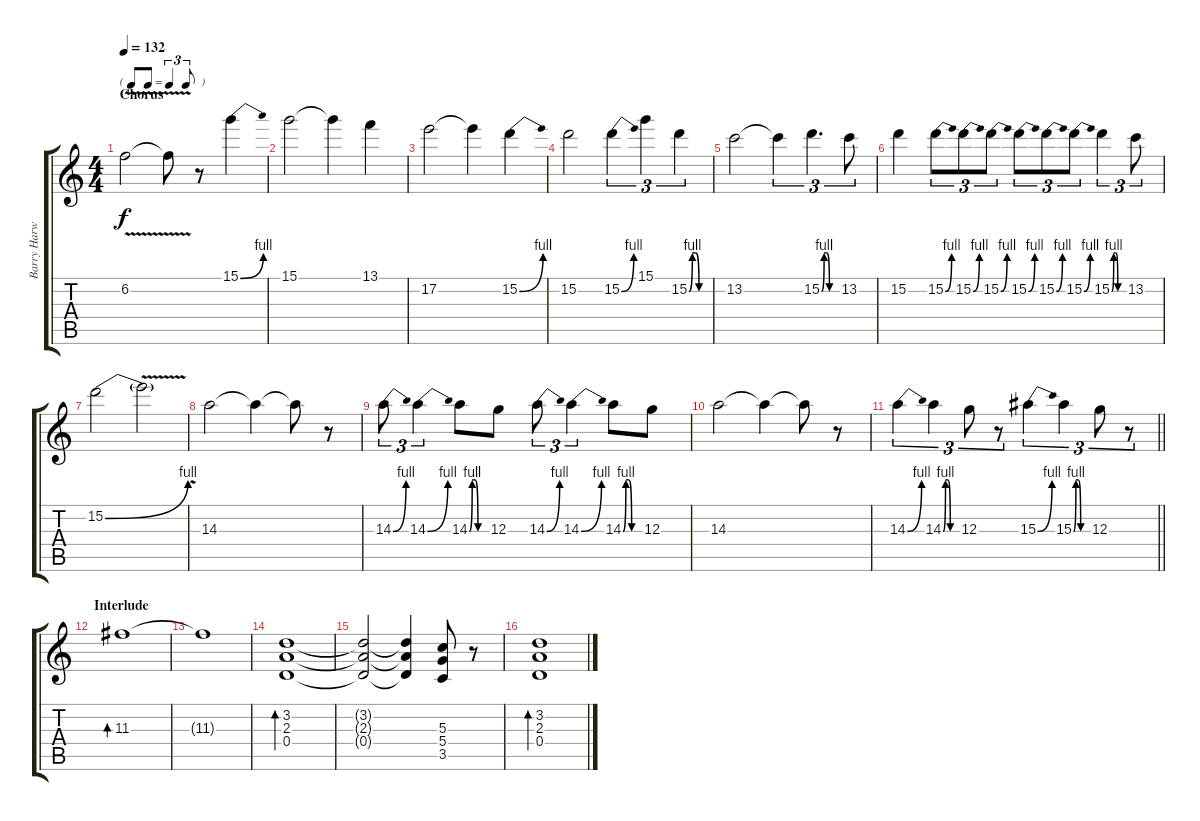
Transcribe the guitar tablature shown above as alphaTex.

\track ("Barry Harwood (Fills I)" "Barry Harw") {instrument overdrivenguitar}
\staff {score tabs}
\tuning (E4 B3 G3 D3 A2 E2) {hide}
\ts (4 4)
\tf triplet8th
\section ("" "Chorus")
\tempo 132
\clef g2
\ks c
6.2{v}.2{dy f} 6.2{t}.8 r.8 15.1{be (bend 0 0 60 4)}.4 |
15.1.2 15.1{t}.4 13.1.4 |
17.2.2 17.2{t}.4 15.2{be (bend 0 0 60 4)}.4 |
15.2.2 15.2{be (bend 0 0 60 4)}.4{tu (3 2)} 15.1.4{tu (3 2)} 15.2{be (custom 0 0 10 4 20 4 30 0 60 0)}.4{tu (3 2)} |
13.2.2 13.2{t}.4{tu (3 2)} 15.2{be (custom 0 0 10 4 20 4 30 0 60 0)}.4{d tu (3 2)} 13.2.8{tu (3 2)} |
15.2.4 15.2{be (bend 0 0 60 4)}.8{tu (3 2)} 15.2{be (bend 0 0 60 4)}.8{tu (3 2)} 15.2{be (bend 0 0 60 4)}.8{tu (3 2)} 15.2{be (bend 0 0 60 4)}.8{tu (3 2)} 15.2{be (bend 0 0 60 4)}.8{tu (3 2)} 15.2{be (bend 0 0 60 4)}.8{tu (3 2)} 15.2{be (custom 0 0 10 4 20 4 30 0 60 0)}.4{tu (3 2)} 13.2.8{tu (3 2)} |
15.2{be (bend 0 0 60 4)}.2 15.2{v t}.2 |
14.3.2 14.3{t}.4 14.3{t}.8 r.8 |
14.3{be (bend 0 0 60 4)}.8{tu (3 2)} 14.3{be (bend 0 0 60 4)}.4{tu (3 2)} 14.3{be (custom 0 0 10 4 20 4 30 0 60 0)}.8 12.3.8 14.3{be (bend 0 0 60 4)}.8{tu (3 2)} 14.3{be (bend 0 0 60 4)}.4{tu (3 2)} 14.3{be (custom 0 0 10 4 20 4 30 0 60 0)}.8 12.3.8 |
14.3.2 14.3{t}.4 14.3{t}.8 r.8 |
\barLineRight lightlight
14.3{be (bend 0 0 60 4)}.4{tu (3 2)} 14.3{be (custom 0 0 10 4 20 4 30 0 60 0)}.4{tu (3 2)} 12.3.8{tu (3 2)} r.8{tu (3 2)} 15.3{be (bend 0 0 60 4)}.4{tu (3 2)} 15.3{be (custom 0 0 10 4 20 4 30 0 60 0)}.4{tu (3 2)} 12.3.8{tu (3 2)} r.8{tu (3 2)} |
\section ("" "Interlude")
11.3.1{bd 120} |
11.3{t}.1 |
(3.2 2.3 0.4).1{bd 120} |
(3.2{t} 2.3{t} 0.4{t}).2 (3.2{t} 2.3{t} 0.4{t}).4 (5.3 5.4 3.5).8 r.8 |
(3.2 2.3 0.4).1{bd 120}
